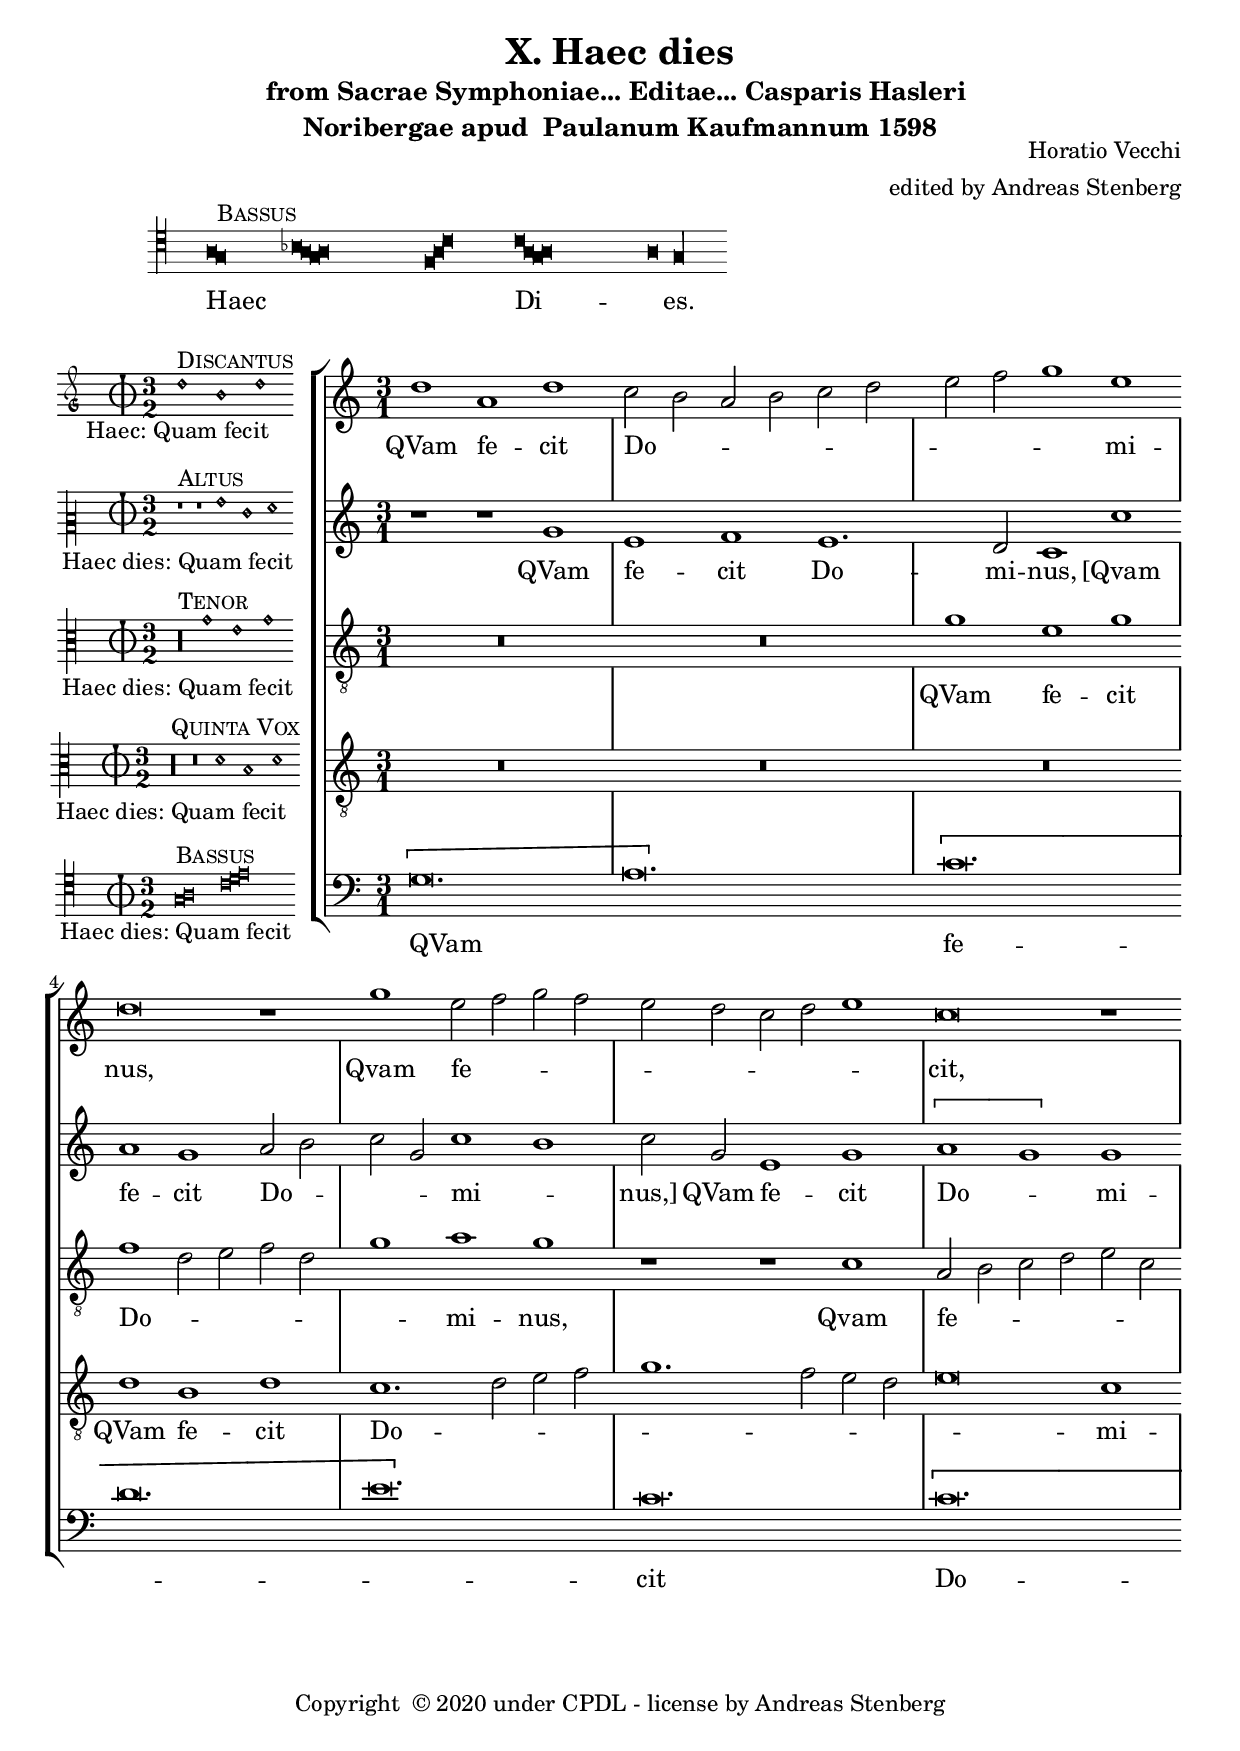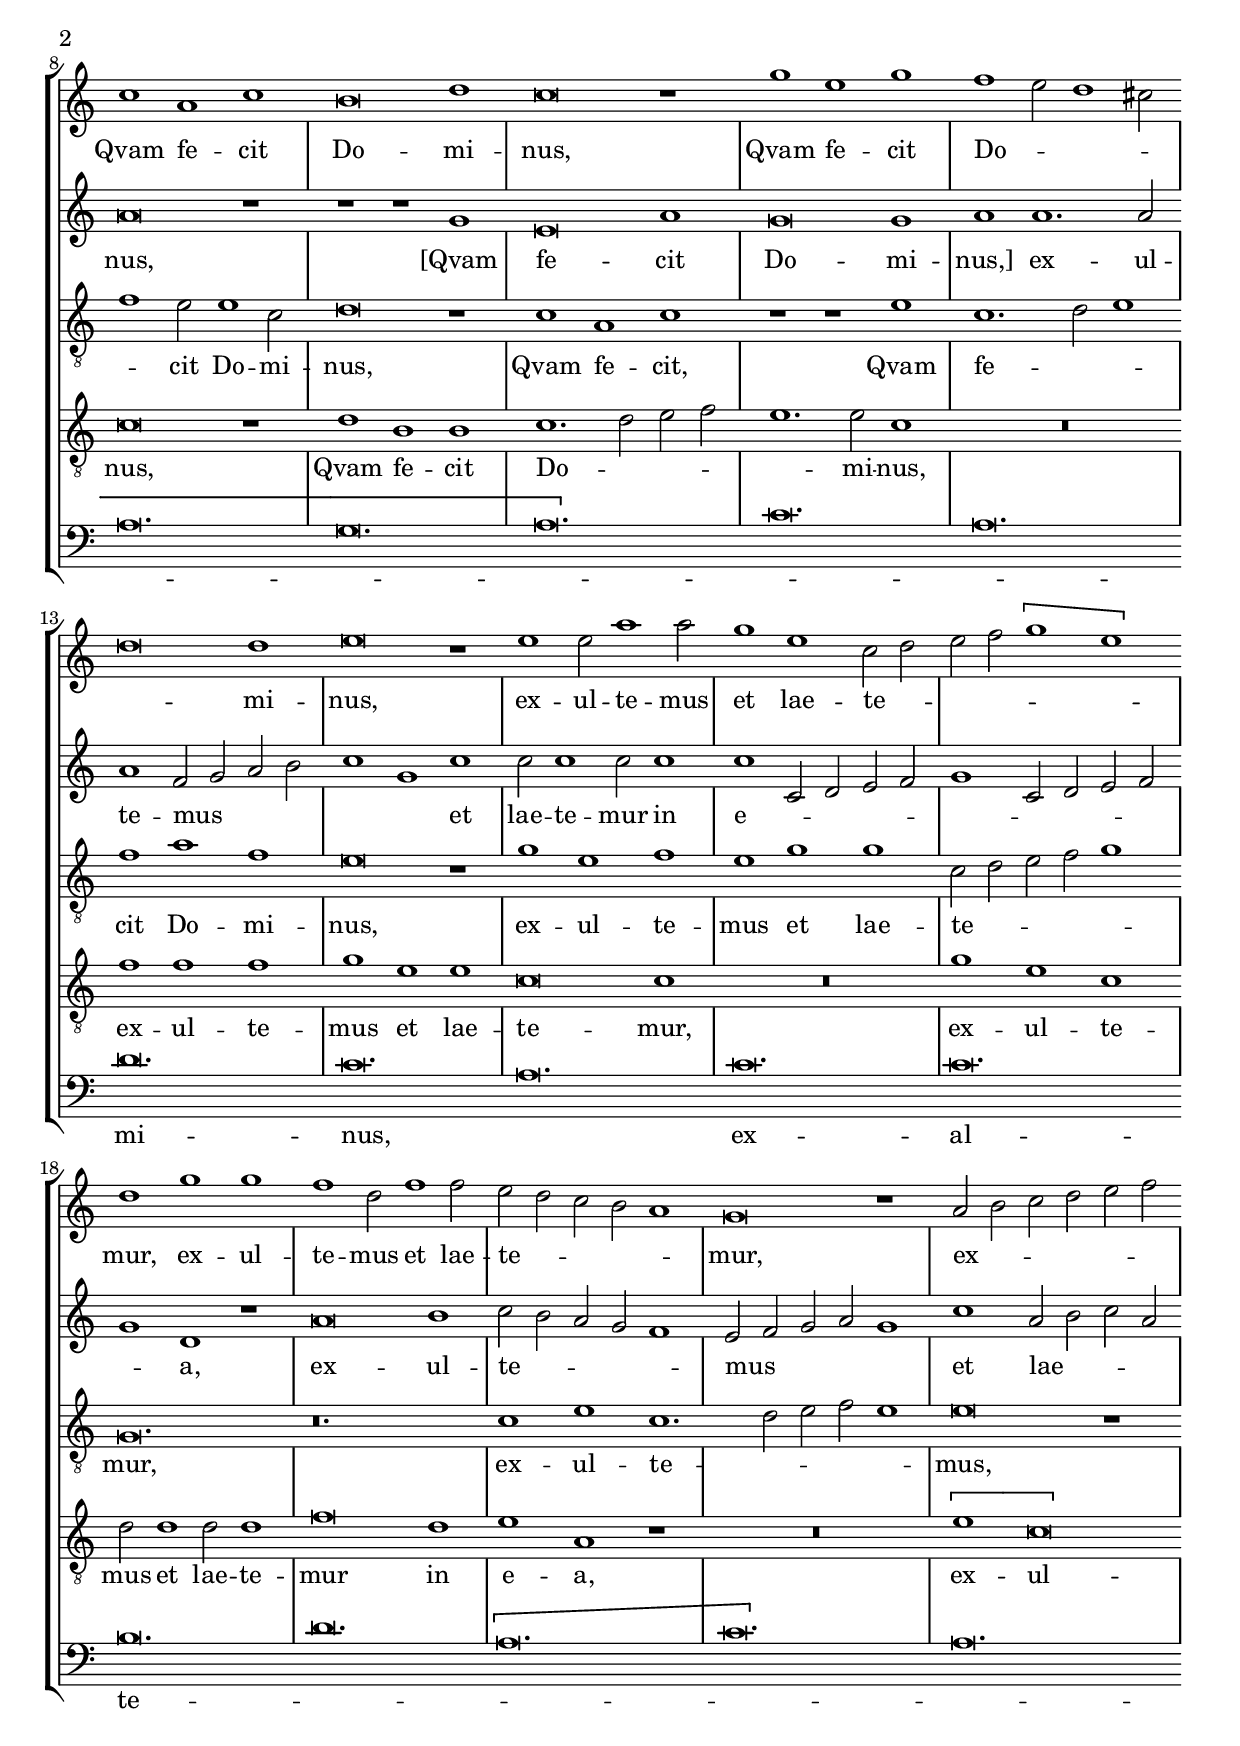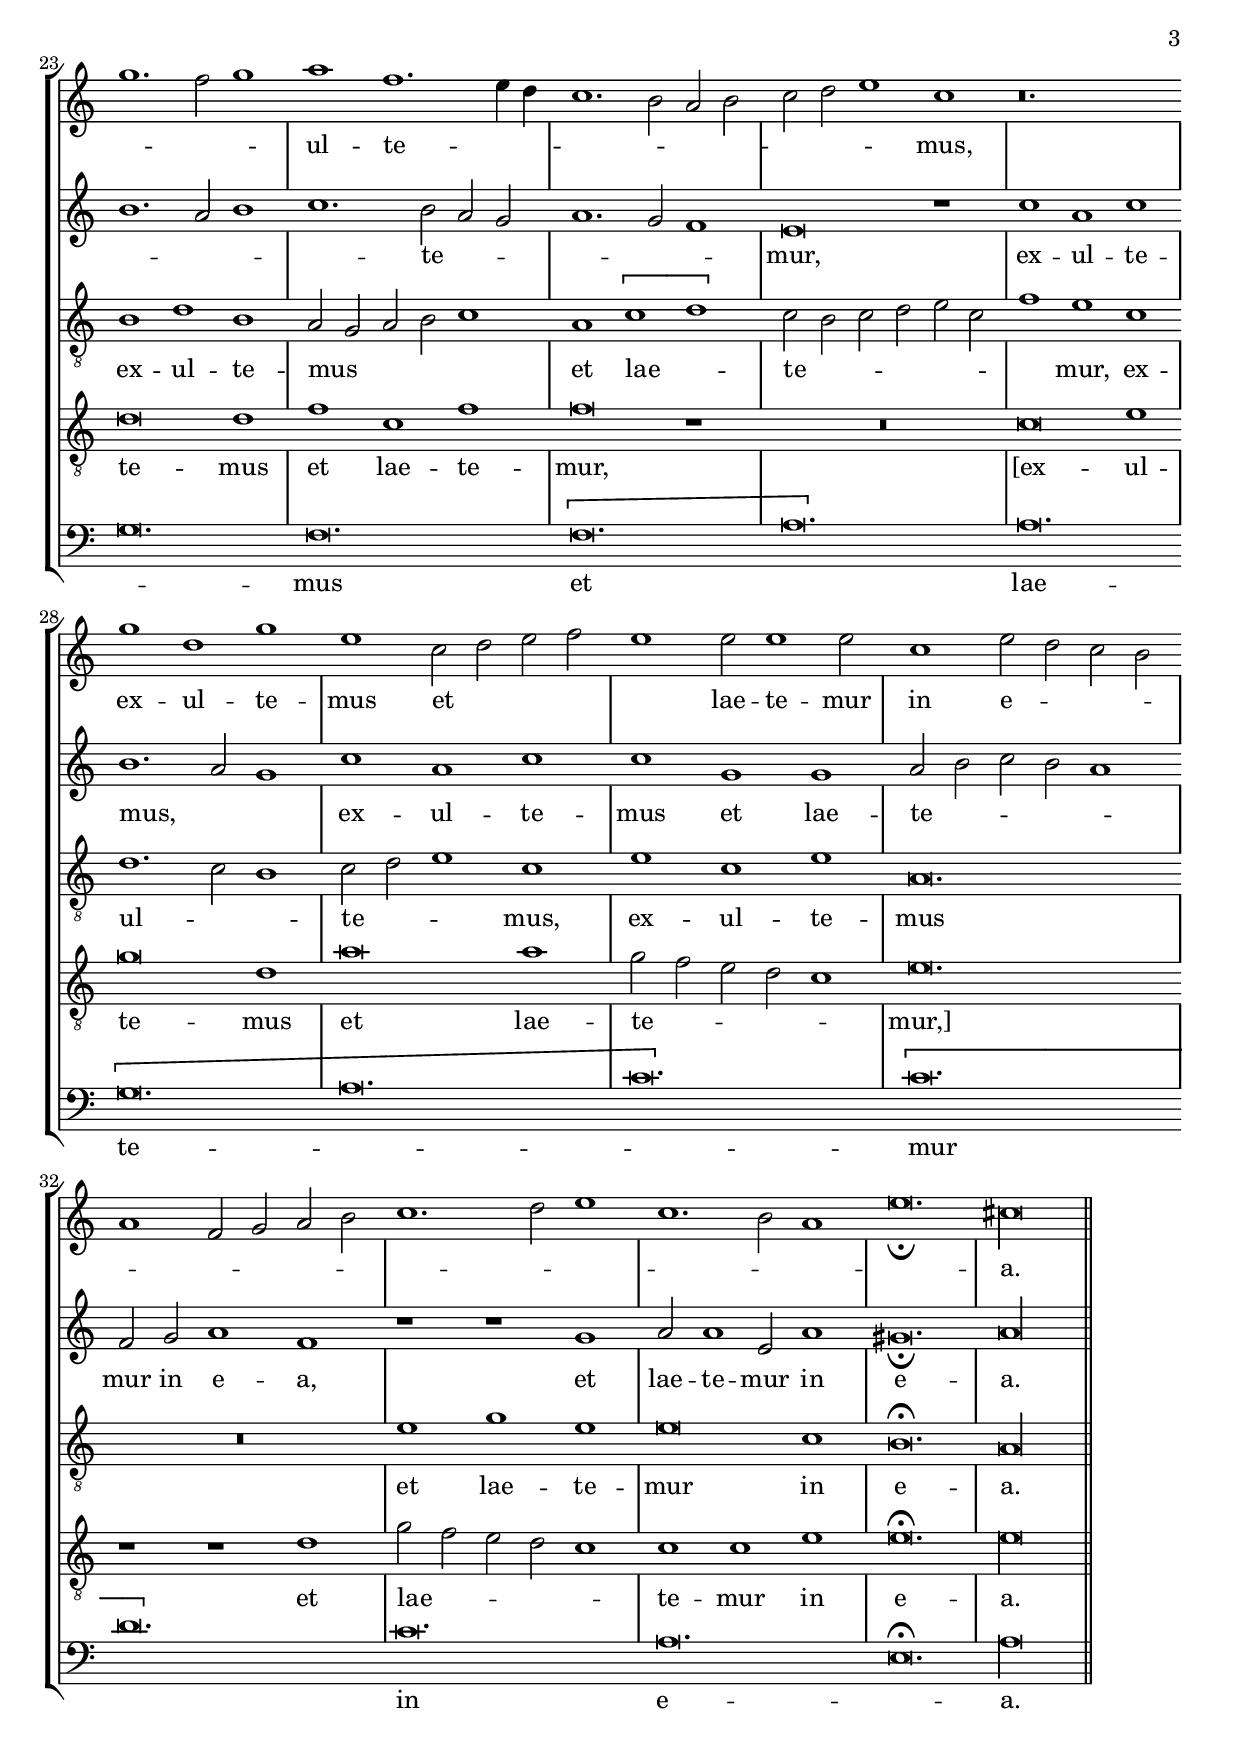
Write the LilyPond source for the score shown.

\version "2.18.0"
\include "deutsch.ly"
#(append! supported-clefs '(("mensural-f3" . ("clefs.mensural.f" 0 0))))
#(append! supported-clefs '(("petrucci-g3" . ("clefs.petrucci.g" 0 1))))
#(define ((double-time-signature glyph a b) grob)
   (grob-interpret-markup grob
          (markup #:override '(baseline-skip . 2.5) #:number
                  (#:line ((markup (#:fontsize 4 #:musicglyph glyph))
                           (#:fontsize -1 #:column (a b)))))))
ficta = \once \set suggestAccidentals =##t
\header {
  title =  \markup {
    \center-column {
      "X. Haec dies"
      \vspace #0.5
    }
  }
  subtitle = \markup { \center-column {"from Sacrae Symphoniae... Editae... Casparis Hasleri "
                                       "Noribergae apud  Paulanum Kaufmannum 1598" } }
  %  subsubtitle = "à 4. (Transposed down a major third.)"
  composer = "Horatio Vecchi"
  arranger = "edited by Andreas Stenberg"
  %  piece = \markup \column { \italic "Prima Pars" \vspace #0.5 }
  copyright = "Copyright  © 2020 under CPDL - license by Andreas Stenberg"

}
chant = \relative {
      \clef "petrucci-c4"
      \override NoteHead.style = #'blackpetrucci
      \override Rest.style = #'neomensural
      \override Staff.TimeSignature.stencil =##f
  \set Score.tempoHideNote = ##t
      \tempo 2 = 86
      \hide Score.BarNumber {
      \[a\longa*1/8\melisma ^\markup \smallCaps"Bassus"
      g \]
      \[b\longa*1/8 a\breve*1/8 g a\]
      \[f a c\melismaEnd \] \[c\longa*1/8\melisma a\breve*1/8 g a\] a\melismaEnd g\longa*1/4
      }
    }
  \score {
  <<
    \new MensuralVoice = "discantus" \chant
    \new Lyrics \lyricsto "discantus" {
      Haec  Di -- es.
    }
  >>
}

global = {
  \key c \major
}

sopMusic = \relative c'' {

  \set Score.tempoHideNote = ##t
  \tempo 1 = 86
  \time 3/1
  \set Timing.measureLength = #(ly:make-moment 3/1)
  \override Staff.BarLine.transparent = ##t
 d1 a1 d1
 c2\melisma h2 a2 h2 c2 d2
 e2 f2 g1\melismaEnd e1
 d\breve r1
 g1 e2\melisma f2 g2 f2
 e2 d2 c2 d2 e1\melismaEnd
 c\breve r1
 c1 a1 c1
 h\breve d1
 c\breve r1
 g'1 e1 g1
 f1\melisma e2 d1 cis2
 d\breve\melismaEnd d1
 e\breve r1
 e1 e2 a1 a2
 g1 e1 c2\melisma d2
 e2 f2 \[g1 e1\melismaEnd\]
 d1
 g1 g1 f1
 d2 f1 f2 e2\melisma d2 c2 h2 a1\melismaEnd
 g\breve r1
 a2\melisma h2 c2 d2 e2 f2
 g1. f2 g1\melismaEnd
 a1 f1.\melisma e4 d4
 c1. h2 a2 h2
 c2 d2 e1\melismaEnd c1
 r\breve.
 g'1
 d1 g1 e1
 c2\melisma d2 e2 f2 e1\melismaEnd
 e2 e1 e2
 c1 e2\melisma d2 c2 h2
 a1 f2 g2 a2 h2
 c1. d2 e1
 c1. h2 a1
 e'\breve._\fermata \melismaEnd
 \cadenzaOn
 cis\longa
 \revert Staff.BarLine.transparent
  \bar "||"
  \cadenzaOff
}
sopWords = \lyricmode {
  QVam fe -- cit Do -- mi -- nus,
  Qvam fe -- cit,
  Qvam fe -- cit Do -- mi -- nus,
  Qvam fe -- cit Do -- mi -- nus,
  ex -- ul -- te -- mus et lae -- te -- mur,
  ex -- ul -- te -- mus et lae -- te -- mur,
  ex -- ul -- te -- mus,
  ex -- ul -- te -- mus et lae -- te -- mur in e -- a.
}
altoMusic = \relative c' {
  \override Staff.BarLine.transparent = ##t
  r1 r1 g'1
  e1 f1 e1.
     d2 c1 c'1
  a1 g1 a2( h2
  c2 g2) c1( h1)
  c2 g2 e1 g1
  \[a1( g1)\] g1
  a\breve r1
  r1 r1 g1
  e\breve a1
  g\breve g1
  a1 a1. a2
  a1 f2( g2 a2 h2
  c1 g1) c1
  c2 c1 c2 c1
  c1( c,2 d2 e2 f2
  g1 c,2 d2 e2 f2
  g1) d1 r1
  a'\breve h1
  c2( h2 a2 g2 f1)
  e2( f2 g2 a2 g1)
  c1 a2( h2 c2 a2
  h1. a2 h1
  c1.) h2( a2 g2
  a1. g2 f1)
  e\breve r1
  c'1 a1
  c1 h1.( a2
  g1) c1 a1
  c1 c1 g1
  g1 a2( h2 c2 h2
  a1) f2 g2 a1
  f1 r1 r1
  g1 a2 a1 e2
  a1 gis\breve._\fermata
  a\longa
  \revert Staff.BarLine.transparent
}
altoWords = \lyricmode {
  QVam fe -- cit Do -- mi -- nus,
  [Qvam fe -- cit Do -- mi -- nus,]
  QVam fe -- cit Do -- mi -- nus,
  [Qvam fe -- cit Do -- mi -- nus,]
  ex -- ul -- te -- mus et lae -- te -- mur in e -- a,
  ex -- ul -- te -- mus et lae -- te -- mur,
  ex -- ul -- te -- mus,
  ex -- ul -- te -- mus et lae -- te -- mur in e -- a,
  et lae -- te -- mur in e -- a.
}
tenorMusic = \relative c' {
  \clef "G_8"
  \override Staff.BarLine.transparent = ##t
   R\breve.*2
   g'1 e1 g1
   f1( d2 e2 f2 d
   g1) a1 g1
   r1 r1 c,1
   a2( h2 c2 d2 e2 c2
   f1) e2 e1 c2
   d\breve r1
   c1 a1 c1
   r1 r1 e1
   c1.( d2 e1)
   f1 a1 f1
   e\breve r1
   g1 e1 f1
   e1 g1 g1
   c,2( d2 e2 f2 g1)
   g,\breve.
   r\breve.
   c1 e1 c1.(
      d2 e2 f2 e1)
   e\breve r1
   h1 d1 h1
   a2( g2 a2 h2 c1)
   a1 \[c1( d1)\]
   c2( h2 c2 d2 e2 c2
   f1) e1 c1
   d1.( c2 h1)
   c2( d2 e1) c1
   e1 c1 e1
   a,\breve.
   R\breve.
   e'1 g1 e1
   e\breve c1
   h\breve.^\fermata
   a\longa
 \revert Staff.BarLine.transparent
}
tenorWords = \lyricmode {
  QVam fe -- cit Do -- mi -- nus,
  Qvam fe -- cit Do -- mi -- nus,
  Qvam fe -- cit,
  Qvam fe -- cit Do -- mi -- nus,
  ex -- ul -- te -- mus et lae -- te -- mur,
  ex -- ul -- te -- mus,
  ex -- ul -- te -- mus et lae -- te -- mur,
  ex -- ul -- te -- mus,
  ex -- ul -- te -- mus et lae -- te -- mur in e -- a.
}
tenorIIMusic = \relative c' {
  \clef "G_8"
  \override Staff.BarLine.transparent = ##t
   R\breve.*3
   d1 h1 d1
   c1.( d2 e2 f2
   g1. f2 e2 d2
   e\breve) c1
   c\breve r1
   d1 h1 h1
   c1.( d2 e2 f2
   e1.) e2 c1
   R\breve.
   f1 f1 f1
   g1 e1 e1
   c\breve c1
   R\breve.
   g'1 e1 c1
   d2 d1 d2 d1
   f\breve d1
   e1 a,1 r1
   R\breve.
   \[e'1 c\breve\]
   d\breve d1
   f1 c1 f1
   f\breve r1
   R\breve.
   c\breve e1
   g\breve d1
   a'\breve a1
   g2( f2 e2  d2 c1)
   e\breve.
   r1 r1 d1
   g2( f2 e2 d2 c1)
   c1 c1 e1
   e\breve.^\fermata
   e\longa
 \revert Staff.BarLine.transparent
}
tenorIIWords = \lyricmode {
  QVam fe -- cit Do -- mi -- nus,
  Qvam fe -- cit Do -- mi -- nus,
  ex -- ul -- te -- mus et lae -- te -- mur,
  ex -- ul -- te -- mus et lae -- te -- mur in e -- a,
  ex -- ul -- te -- mus et lae -- te -- mur,
  [ex -- ul -- te -- mus et lae -- te -- mur,]
  et lae -- te -- mur in e -- a.
}
bassMusic = \relative c {
  \override Staff.BarLine.transparent = ##t
  \[g'\breve. \melisma
  a\melismaEnd \]
  \[c\melisma d e\melismaEnd\] c
  \[c \melisma a g a \]
  c a\melismaEnd d c\melisma a\melismaEnd
  c c h\melisma d \[a c\] a g\melismaEnd f
  \[f\melisma a\melismaEnd\]
  a \[g\melisma a c\melismaEnd\] \[c\melisma d\melismaEnd \]
  c
  a\melisma e ^\fermata \melismaEnd
  a\longa
  \revert Staff.BarLine.transparent
  \bar "||"
}
bassWords = \lyricmode {
  QVam fe -- cit Do -- mi -- nus,
  ex -- al -- te -- mus et lae -- te -- mur in e -- a.
}
incipitDiscantus = \markup {
  \score {
    {
      %      \set Staff.instrumentName = #"Tenor "
      \override NoteHead.style = #'neomensural
      \override Rest.style = #'neomensural
      \override Staff.TimeSignature.style = #'mensural
      \cadenzaOn
      \clef "petrucci-g"
      \key c \major
 \override Score.TimeSignature.stencil =
      #(double-time-signature  "timesig.mensural34" "3" "2")     \time 2/2

      d''1 ^\markup { \smallCaps"Discantus"} _\markup \center-align "Haec: Quam fecit"
      h'1 d''1
    }
    \layout {
      \context {
        \Voice
        \remove "Ligature_bracket_engraver"
        \consists "Mensural_ligature_engraver"
      }
      line-width = 4.5\cm
    }
  }
}


incipitAltus = \markup {
  \score {
    {
      %      \set Staff.instrumentName = #"Tenor "
      \override NoteHead.style = #'neomensural
      \override Rest.style = #'neomensural
      \override Staff.TimeSignature.style = #'mensural
      \cadenzaOn
      \clef "petrucci-c2"
      \key c \major
 \override Score.TimeSignature.stencil =
      #(double-time-signature  "timesig.mensural34" "3" "2")     \time 2/2
      \time 2/2
      r1^\markup \smallCaps"Altus"_\markup \center-align "Haec dies: Quam fecit"
      r1 g'1 e'1 f'1
    }
    \layout {
      \context {
        \Voice
        \remove "Ligature_bracket_engraver"
        \consists "Mensural_ligature_engraver"
      }
      line-width = 4.5\cm
    }
  }
}


incipitTenor = \markup {
  \score {
    {
      %      \set Staff.instrumentName = #"Tenor "
      \override NoteHead.style = #'neomensural
      \override Rest.style = #'neomensural
      \override Staff.TimeSignature.style = #'mensural
      \cadenzaOn
      \clef "petrucci-c3"
      \key c \major
 \override Score.TimeSignature.stencil =
      #(double-time-signature  "timesig.mensural34" "3" "2")     \time 2/2
      \time 2/2
      r\longa^\markup \smallCaps"Tenor" _\markup \center-align "Haec dies: Quam fecit"
      g'1 e'1 g'1
    }
    \layout {
      \context {
        \Voice
        \remove "Ligature_bracket_engraver"
        \consists "Mensural_ligature_engraver"
      }
      line-width = 5.0\cm
    }
  }
}
incipitTenorII = \markup {
  \score {
    {
      %      \set Staff.instrumentName = #"Tenor "
      \override NoteHead.style = #'neomensural
      \override Rest.style = #'neomensural
      \override Staff.TimeSignature.style = #'mensural
      \cadenzaOn
      \clef "petrucci-c3"
      \key c \major
 \override Score.TimeSignature.stencil =
      #(double-time-signature  "timesig.mensural34" "3" "2")     \time 2/2
      \time 2/2
      r\longa^\markup \smallCaps"Quinta Vox" _\markup \center-align "Haec dies: Quam fecit"
      r\breve
      d'1 h1 d'1
    }
    \layout {
      \context {
        \Voice
        \remove "Ligature_bracket_engraver"
        \consists "Mensural_ligature_engraver"
      }
      line-width = 5.0\cm
    }
  }
}

incipitBassus = \markup {
  \score {
    {
      %      \set Staff.instrumentName = #"Tenor "
      \override NoteHead.style = #'neomensural
      \override Rest.style = #'neomensural
      \override Staff.TimeSignature.style = #'mensural
      \cadenzaOn
      \clef "petrucci-c4"
      \key c \major
 \override Score.TimeSignature.stencil =
      #(double-time-signature  "timesig.mensural34" "3" "2")     \time 2/2
      \time 2/2
      \[ g\breve ^\markup \smallCaps"Bassus"_\markup \center-align "Haec dies: Quam fecit"
      a\]
      \[c' d' e'\]
    }
    \layout {
      \context {
        \Voice
        \remove "Ligature_bracket_engraver"
        \consists "Mensural_ligature_engraver"
      }
      line-width = 4.5\cm
    }
  }
}

%% for print
\score {
  <<
    \new StaffGroup \with {
      \override VerticalAxisGroup.staff-staff-spacing = #'((basic-distance . 12))
    } <<
      \new Staff = treble <<
        \set Staff.instrumentName = \incipitDiscantus
        \new Voice = "sopranos" {
          \set  Staff.midiInstrument ="choir aahs"
          %	\voiceOne
          << \global \sopMusic >>
        }
      >>
      \new Lyrics = sopranos { s1 }

      \new Staff = "medius" <<
        \set Staff.instrumentName = \incipitAltus

        \new Voice = "altos" {
          %	\voiceTwo
          \set  Staff.midiInstrument ="choir aahs"
          << \global \altoMusic >>
        }
      >>

      \new Lyrics = "altos" { s1 }
      \new Staff = tenors <<
        \set Staff.instrumentName = \incipitTenor

        \clef "treble"
        \new Voice = "tenors" {
          \set  Staff.midiInstrument ="choir aahs"
          %	\voiceOne
          << \global \tenorMusic >>
        }
      >>
      \new Lyrics = "tenors" { s1 }

\new Staff = tenorsII <<
        \set Staff.instrumentName = \incipitTenorII

        \clef "treble"
        \new Voice = "tenorsII" {
          \set  Staff.midiInstrument ="choir aahs"
          %	\voiceOne
          << \global \tenorIIMusic >>
        }
      >>
      \new Lyrics = "tenorsII" { s1 }

      \new Staff ="basses" {
        \set Staff.instrumentName = \incipitBassus

        \new Voice = "basses" {
          \set  Staff.midiInstrument ="choir aahs"
          \clef "bass"
          %	\voiceTwo
          << \global \bassMusic >>
        }
      }
      %}
    >>
    \new Lyrics = basses { s1 }

    \context Lyrics = sopranos \lyricsto sopranos \sopWords
    \context Lyrics = altos \lyricsto altos \altoWords
    \context Lyrics = tenors \lyricsto tenors \tenorWords
    \context Lyrics = tenorsII \lyricsto tenorsII \tenorIIWords
    \context Lyrics = basses \lyricsto basses \bassWords
  >>
  \layout {
    \context {
      \Score
      % no bars in staves
      %      \override BarLine.transparent = ##t

    }
    % the next three instructions keep the lyrics between the bar lines
    \context {
      \Lyrics
      \consists "Bar_engraver"
      \override BarLine.transparent = ##t
    }
    \context {
      \StaffGroup
      \consists "Separating_line_group_engraver"
    }
    \context {
      \Voice
      % no slurs
      \override Slur.transparent = ##t
      % Comment in the below "\remove" command to allow line
      % breaking also at those barlines where a note overlaps
      % into the next bar.  The command is commented out in this
      % short example score, but especially for large scores, you
      % will typically yield better line breaking and thus improve
      % overall spacing if you comment in the following command.
      %\remove "Forbid_line_break_engraver"
    }
    indent = 4.5\cm
  }

}
%% for midi
\score {
  <<
    \new StaffGroup \with {
      \override VerticalAxisGroup.staff-staff-spacing = #'((basic-distance . 12))
    } <<
      \new Staff = treble <<
        \set Staff.instrumentName = \incipitDiscantus
        \new Voice = "sopranos" {
          \set  Staff.midiInstrument ="choir aahs"
          %	\voiceOne
          << \global { s2*12 \sopMusic } >>
        }
      >>
      \new Lyrics = sopranos { s1 }

      \new Staff = "medius" <<
        \set Staff.instrumentName = \incipitAltus

        \new Voice = "altos" {
          %	\voiceTwo
          \set  Staff.midiInstrument ="choir aahs"
          << \global { s2*12 \altoMusic } >>
        }
      >>

      \new Lyrics = "altos" { s1 }
      \new Staff = tenors <<
        \set Staff.instrumentName = \incipitTenor

        \clef "treble"
        \new Voice = "tenors" {
          \set  Staff.midiInstrument ="choir aahs"
          %	\voiceOne
          << \global { s2*12 \tenorMusic } >>
        }
      >>
      \new Lyrics = "tenors" { s1 }

\new Staff = tenorsII <<
        \set Staff.instrumentName = \incipitTenorII

        \clef "treble"
        \new Voice = "tenorsII" {
          \set  Staff.midiInstrument ="choir aahs"
          %	\voiceOne
          << \global { s2*12 \tenorIIMusic } >>
        }
      >>
      \new Lyrics = "tenorsII" { s1 }

      \new Staff ="basses" {
        \set Staff.instrumentName = \incipitBassus

        \new Voice = "basses" {
          \set  Staff.midiInstrument ="choir aahs"
          \clef "bass"
          %	\voiceTwo
          << \global { \chant s2 \bassMusic  } >>
        }
      }
    >>
    \new Lyrics = basses { s1 }

    \context Lyrics = sopranos \lyricsto sopranos \sopWords
    \context Lyrics = altos \lyricsto altos \altoWords
    \context Lyrics = tenors \lyricsto tenors \tenorWords
    \context Lyrics = tenorsII \lyricsto tenorsII \tenorIIWords
    \context Lyrics = basses \lyricsto basses \bassWords
  >>

  \midi {}
%  \layout {}
}
\paper {
  ragged-bottom = ##t
  ragged-last-bottom = ##t
  ragged-last = ##t
}

%{
convert-ly.py (GNU LilyPond) 2.18.2  convert-ly.py: Processing `'...
Applying conversion: 2.15.7, 2.15.9, 2.15.10, 2.15.16, 2.15.17,
2.15.18, 2.15.19, 2.15.20, 2.15.25, 2.15.32, 2.15.39, 2.15.40,
2.15.42, 2.15.43, 2.16.0, 2.17.0, 2.17.4, 2.17.5, 2.17.6, 2.17.11,
2.17.14, 2.17.15, 2.17.18, 2.17.19, 2.17.20, 2.17.25, 2.17.27,
2.17.29, 2.17.97, 2.18.0
%}
